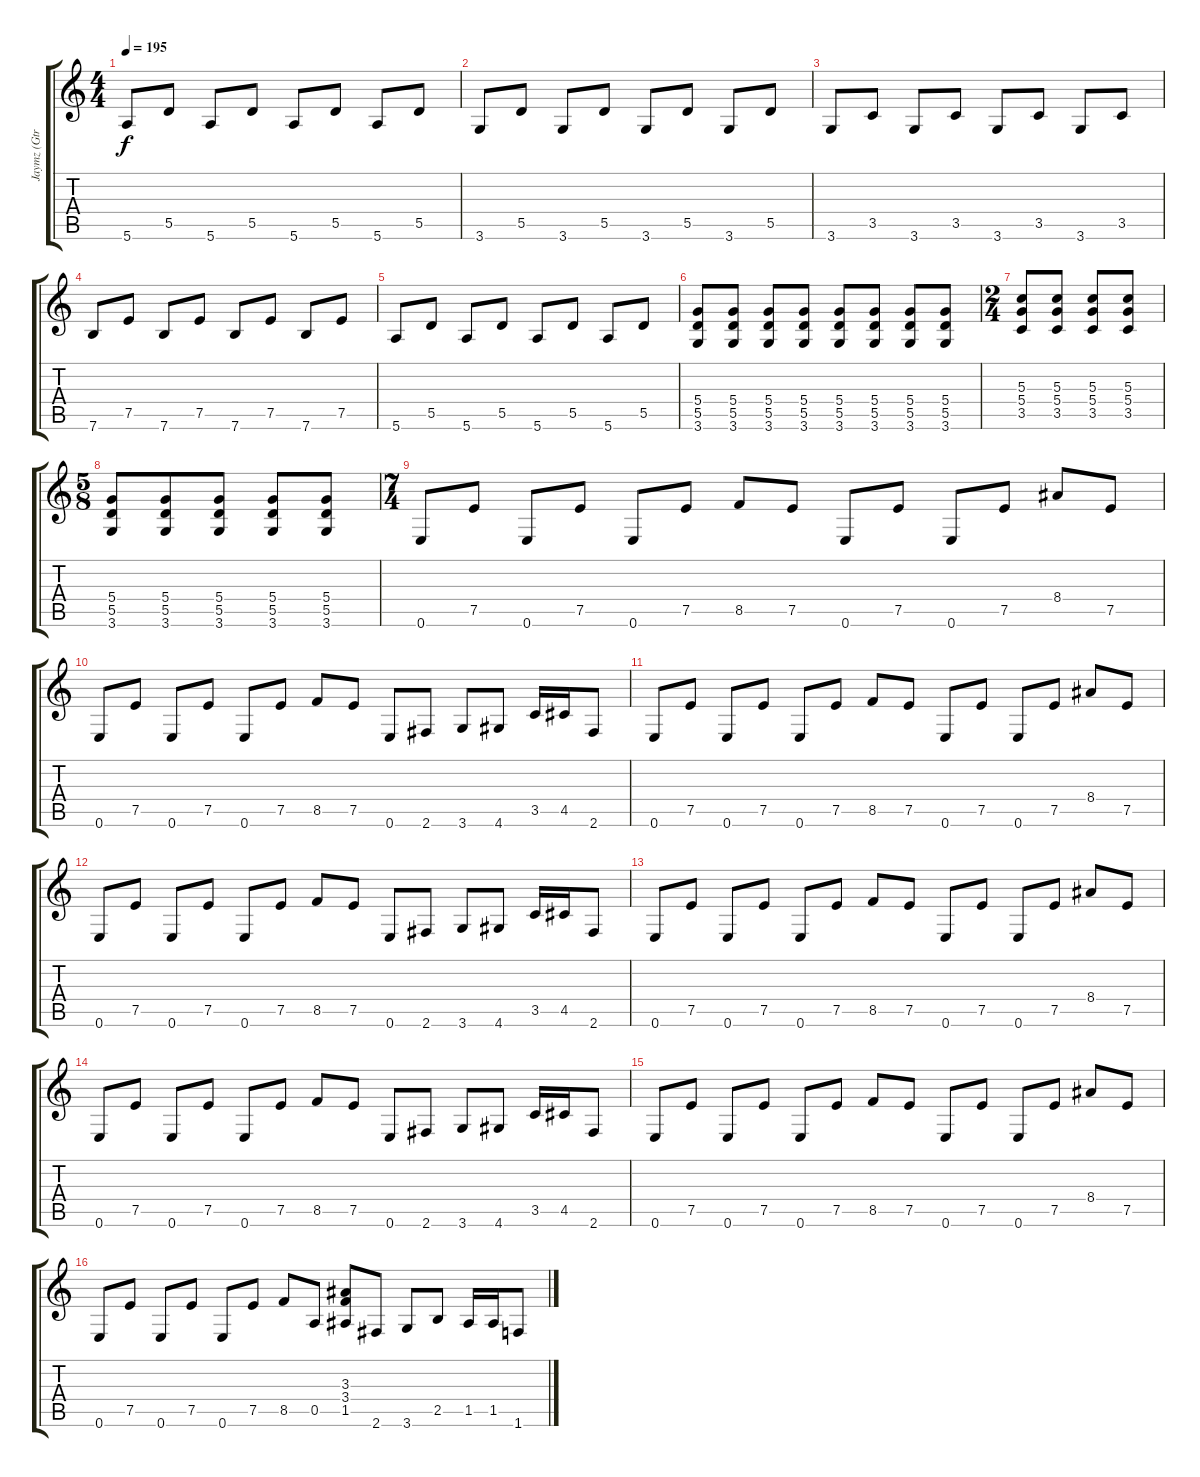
\track ("Jaymz (Gtr 1)" "Jaymz (Gtr") {instrument distortionguitar}
\staff {score tabs}
\tuning (E4 B3 G3 D3 A2 E2) {hide}
\ts (4 4)
\tempo 195
\clef g2
\ks c
5.6.8{dy f} 5.5.8 5.6.8 5.5.8 5.6.8 5.5.8 5.6.8 5.5.8 |
3.6.8 5.5.8 3.6.8 5.5.8 3.6.8 5.5.8 3.6.8 5.5.8 |
3.6.8 3.5.8 3.6.8 3.5.8 3.6.8 3.5.8 3.6.8 3.5.8 |
7.6.8 7.5.8 7.6.8 7.5.8 7.6.8 7.5.8 7.6.8 7.5.8 |
5.6.8 5.5.8 5.6.8 5.5.8 5.6.8 5.5.8 5.6.8 5.5.8 |
(5.4 5.5 3.6).8 (5.4 5.5 3.6).8 (5.4 5.5 3.6).8 (5.4 5.5 3.6).8 (5.4 5.5 3.6).8 (5.4 5.5 3.6).8 (5.4 5.5 3.6).8 (5.4 5.5 3.6).8 |
\ts (2 4)
(5.3 5.4 3.5).8 (5.3 5.4 3.5).8 (5.3 5.4 3.5).8 (5.3 5.4 3.5).8 |
\ts (5 8)
(5.4 5.5 3.6).8 (5.4 5.5 3.6).8 (5.4 5.5 3.6).8 (5.4 5.5 3.6).8 (5.4 5.5 3.6).8 |
\ts (7 4)
0.6.8 7.5.8 0.6.8 7.5.8 0.6.8 7.5.8 8.5.8 7.5.8 0.6.8 7.5.8 0.6.8 7.5.8 8.4.8 7.5.8 |
0.6.8 7.5.8 0.6.8 7.5.8 0.6.8 7.5.8 8.5.8 7.5.8 0.6.8 2.6.8 3.6.8 4.6.8 3.5.16 4.5.16 2.6.8 |
0.6.8 7.5.8 0.6.8 7.5.8 0.6.8 7.5.8 8.5.8 7.5.8 0.6.8 7.5.8 0.6.8 7.5.8 8.4.8 7.5.8 |
0.6.8 7.5.8 0.6.8 7.5.8 0.6.8 7.5.8 8.5.8 7.5.8 0.6.8 2.6.8 3.6.8 4.6.8 3.5.16 4.5.16 2.6.8 |
0.6.8 7.5.8 0.6.8 7.5.8 0.6.8 7.5.8 8.5.8 7.5.8 0.6.8 7.5.8 0.6.8 7.5.8 8.4.8 7.5.8 |
0.6.8 7.5.8 0.6.8 7.5.8 0.6.8 7.5.8 8.5.8 7.5.8 0.6.8 2.6.8 3.6.8 4.6.8 3.5.16 4.5.16 2.6.8 |
0.6.8 7.5.8 0.6.8 7.5.8 0.6.8 7.5.8 8.5.8 7.5.8 0.6.8 7.5.8 0.6.8 7.5.8 8.4.8 7.5.8 |
0.6.8 7.5.8 0.6.8 7.5.8 0.6.8 7.5.8 8.5.8 0.5.8 (3.3 3.4 1.5).8 2.6.8 3.6.8 2.5.8 1.5.16 1.5.16 1.6.8
